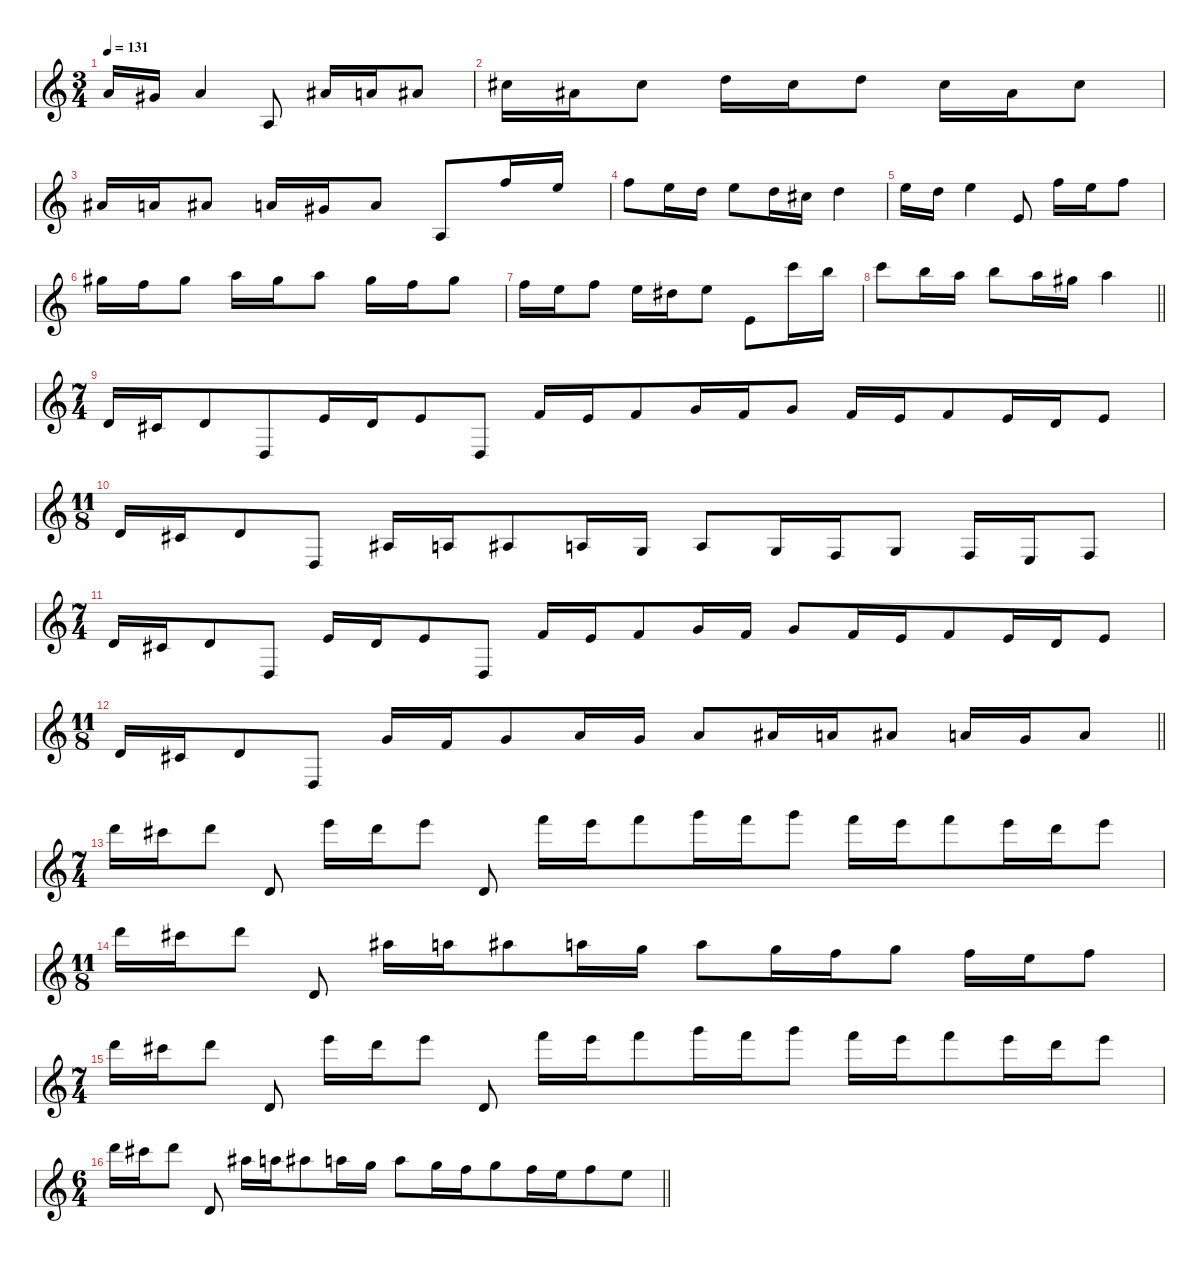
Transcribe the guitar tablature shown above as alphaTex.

\defaultSystemsLayout 4
\hideDynamics
\bracketExtendMode nobrackets
\singleTrackTrackNamePolicy hidden
\multiTrackTrackNamePolicy hidden
\otherSystemsTrackNameOrientation horizontal
\track ("Keyboards 2" "vln.") {defaultSystemsLayout 4 instrument stringensemble1}
\staff {score}
\tuning (E4 B3 G3 D3 A2 E2 A1)
\ts (3 4)
\tempo 131
\clef g2
\ks c
10.2.16{dy f beam Up} 9.2{acc #}.16{beam Up} 10.2.4{beam Up} 7.4.8{beam Up} 11.2{acc #}.16{beam Up} 10.2.16{beam Up} 11.2{acc #}.8{beam Up} |
14.2{acc #}.16{beam Down} 11.2{acc #}.16{beam Down} 14.2{acc #}.8{beam Down} 15.2.16{beam Down} 14.2{acc #}.16{beam Down} 15.2.8{beam Down} 14.2{acc #}.16{beam Down} 11.2{acc #}.16{beam Down} 14.2{acc #}.8{beam Down} |
11.2{acc #}.16{beam Up} 10.2.16{beam Up} 11.2{acc #}.8{beam Up} 10.2.16{beam Up} 9.2{acc #}.16{beam Up} 10.2.8{beam Up} 7.4.8{beam Up} 13.1.16{beam Up} 12.1.16{beam Up} |
13.1.8{beam Down} 12.1.16{beam Down} 10.1.16{beam Down} 12.1.8{beam Down} 10.1.16{beam Down} 9.1{acc #}.16{beam Down} 10.1.4{beam Down} |
12.1.16{beam Down} 10.1.16{beam Down} 12.1.4{beam Down} 9.3.8{beam Up} 13.1.16{beam Down} 12.1.16{beam Down} 13.1.8{beam Down} |
16.1{acc #}.16{beam Down} 13.1.16{beam Down} 16.1{acc #}.8{beam Down} 17.1.16{beam Down} 16.1{acc #}.16{beam Down} 17.1.8{beam Down} 16.1{acc #}.16{beam Down} 13.1.16{beam Down} 16.1{acc #}.8{beam Down} |
13.1.16{beam Down} 12.1.16{beam Down} 13.1.8{beam Down} 12.1.16{beam Down} 11.1{acc #}.16{beam Down} 12.1.8{beam Down} 9.3.8{beam Down} 20.1.16{beam Down} 19.1.16{beam Down} |
\barLineRight lightlight
20.1.8{beam Down} 19.1.16{beam Down} 17.1.16{beam Down} 19.1.8{beam Down} 17.1.16{beam Down} 16.1{acc #}.16{beam Down} 17.1.4{beam Down} |
\ts (7 4)
\beaming (8 6 4 4)
7.3.16{beam Up} 6.3{acc #}.16{beam Up} 7.3.8{beam Up} 0.4.8{beam Up} 9.3.16{beam Up} 7.3.16{beam Up} 9.3.8{beam Up} 0.4.8{beam Up} 10.3.16{beam Up} 9.3.16{beam Up} 10.3.8{beam Up} 12.3.16{beam Up} 10.3.16{beam Up} 12.3.8{beam Up} 10.3.16{beam Up} 9.3.16{beam Up} 10.3.8{beam Up} 9.3.16{beam Up} 7.3.16{beam Up} 9.3.8{beam Up} |
\ts (11 8)
\beaming (8 3 3 3 2)
7.3.16{beam Up} 6.3{acc #}.16{beam Up} 7.3.8{beam Up} 0.4.8{beam Up} 8.4{acc #}.16{beam Up} 7.4.16{beam Up} 8.4{acc #}.8{beam Up} 7.4.16{beam Up} 5.4.16{beam Up} 7.4.8{beam Up} 5.4.16{beam Up} 3.4.16{beam Up} 5.4.8{beam Up} 3.4.16{beam Up} 2.4.16{beam Up} 3.4.8{beam Up} |
\ts (7 4)
\beaming (8 3 3 3 5)
7.3.16{beam Up} 6.3{acc #}.16{beam Up} 7.3.8{beam Up} 0.4.8{beam Up} 9.3.16{beam Up} 7.3.16{beam Up} 9.3.8{beam Up} 0.4.8{beam Up} 10.3.16{beam Up} 9.3.16{beam Up} 10.3.8{beam Up} 12.3.16{beam Up} 10.3.16{beam Up} 12.3.8{beam Up} 10.3.16{beam Up} 9.3.16{beam Up} 10.3.8{beam Up} 9.3.16{beam Up} 7.3.16{beam Up} 9.3.8{beam Up} |
\ts (11 8)
\beaming (8 3 3 3 2)
\barLineRight lightlight
7.3.16{beam Up} 6.3{acc #}.16{beam Up} 7.3.8{beam Up} 0.4.8{beam Up} 3.1.16{beam Up} 1.1.16{beam Up} 3.1.8{beam Up} 5.1.16{beam Up} 3.1.16{beam Up} 5.1.8{beam Up} 6.1{acc #}.16{beam Up} 5.1.16{beam Up} 6.1{acc #}.8{beam Up} 5.1.16{beam Up} 3.1.16{beam Up} 5.1.8{beam Up} |
\ts (7 4)
\beaming (8 6 4 4)
22.1.16{beam Down} 21.1{acc #}.16{beam Down} 22.1.8{beam Down beam split} 3.2.8{beam Up beam split} 24.1.16{beam Down} 22.1.16{beam Down} 24.1.8{beam Down beam split} 3.2.8{beam Up beam split} 25.1.16{beam Down} 24.1.16{beam Down} 25.1.8{beam Down} 27.1.16{beam Down} 25.1.16{beam Down} 27.1.8{beam Down} 25.1.16{beam Down} 24.1.16{beam Down} 25.1.8{beam Down} 24.1.16{beam Down} 22.1.16{beam Down} 24.1.8{beam Down} |
\ts (11 8)
\beaming (8 3 3 3 2)
22.1.16{beam Down} 21.1{acc #}.16{beam Down} 22.1.8{beam Down beam split} 3.2.8{beam Up beam split} 23.2{acc #}.16{beam Down} 22.2.16{beam Down} 23.2{acc #}.8{beam Down} 22.2.16{beam Down} 20.2.16{beam Down} 22.2.8{beam Down} 20.2.16{beam Down} 18.2.16{beam Down} 20.2.8{beam Down} 18.2.16{beam Down} 17.2.16{beam Down} 18.2.8{beam Down} |
\ts (7 4)
\beaming (8 6 4 4)
22.1.16{beam Down} 21.1{acc #}.16{beam Down} 22.1.8{beam Down beam split} 3.2.8{beam Up beam split} 24.1.16{beam Down} 22.1.16{beam Down} 24.1.8{beam Down beam split} 3.2.8{beam Up beam split} 25.1.16{beam Down} 24.1.16{beam Down} 25.1.8{beam Down} 27.1.16{beam Down} 25.1.16{beam Down} 27.1.8{beam Down} 25.1.16{beam Down} 24.1.16{beam Down} 25.1.8{beam Down} 24.1.16{beam Down} 22.1.16{beam Down} 24.1.8{beam Down} |
\ts (6 4)
\beaming (8 6 6)
\barLineRight lightlight
22.1.16{beam Down} 21.1{acc #}.16{beam Down} 22.1.8{beam Down beam split} 3.2.8{beam Up beam split} 23.2{acc #}.16{beam Down} 22.2.16{beam Down} 23.2{acc #}.8{beam Down} 22.2.16{beam Down} 20.2.16{beam Down} 22.2.8{beam Down} 20.2.16{beam Down} 18.2.16{beam Down} 20.2.8{beam Down} 18.2.16{beam Down} 17.2.16{beam Down} 18.2.8{beam Down} 17.2.8{beam Down}
